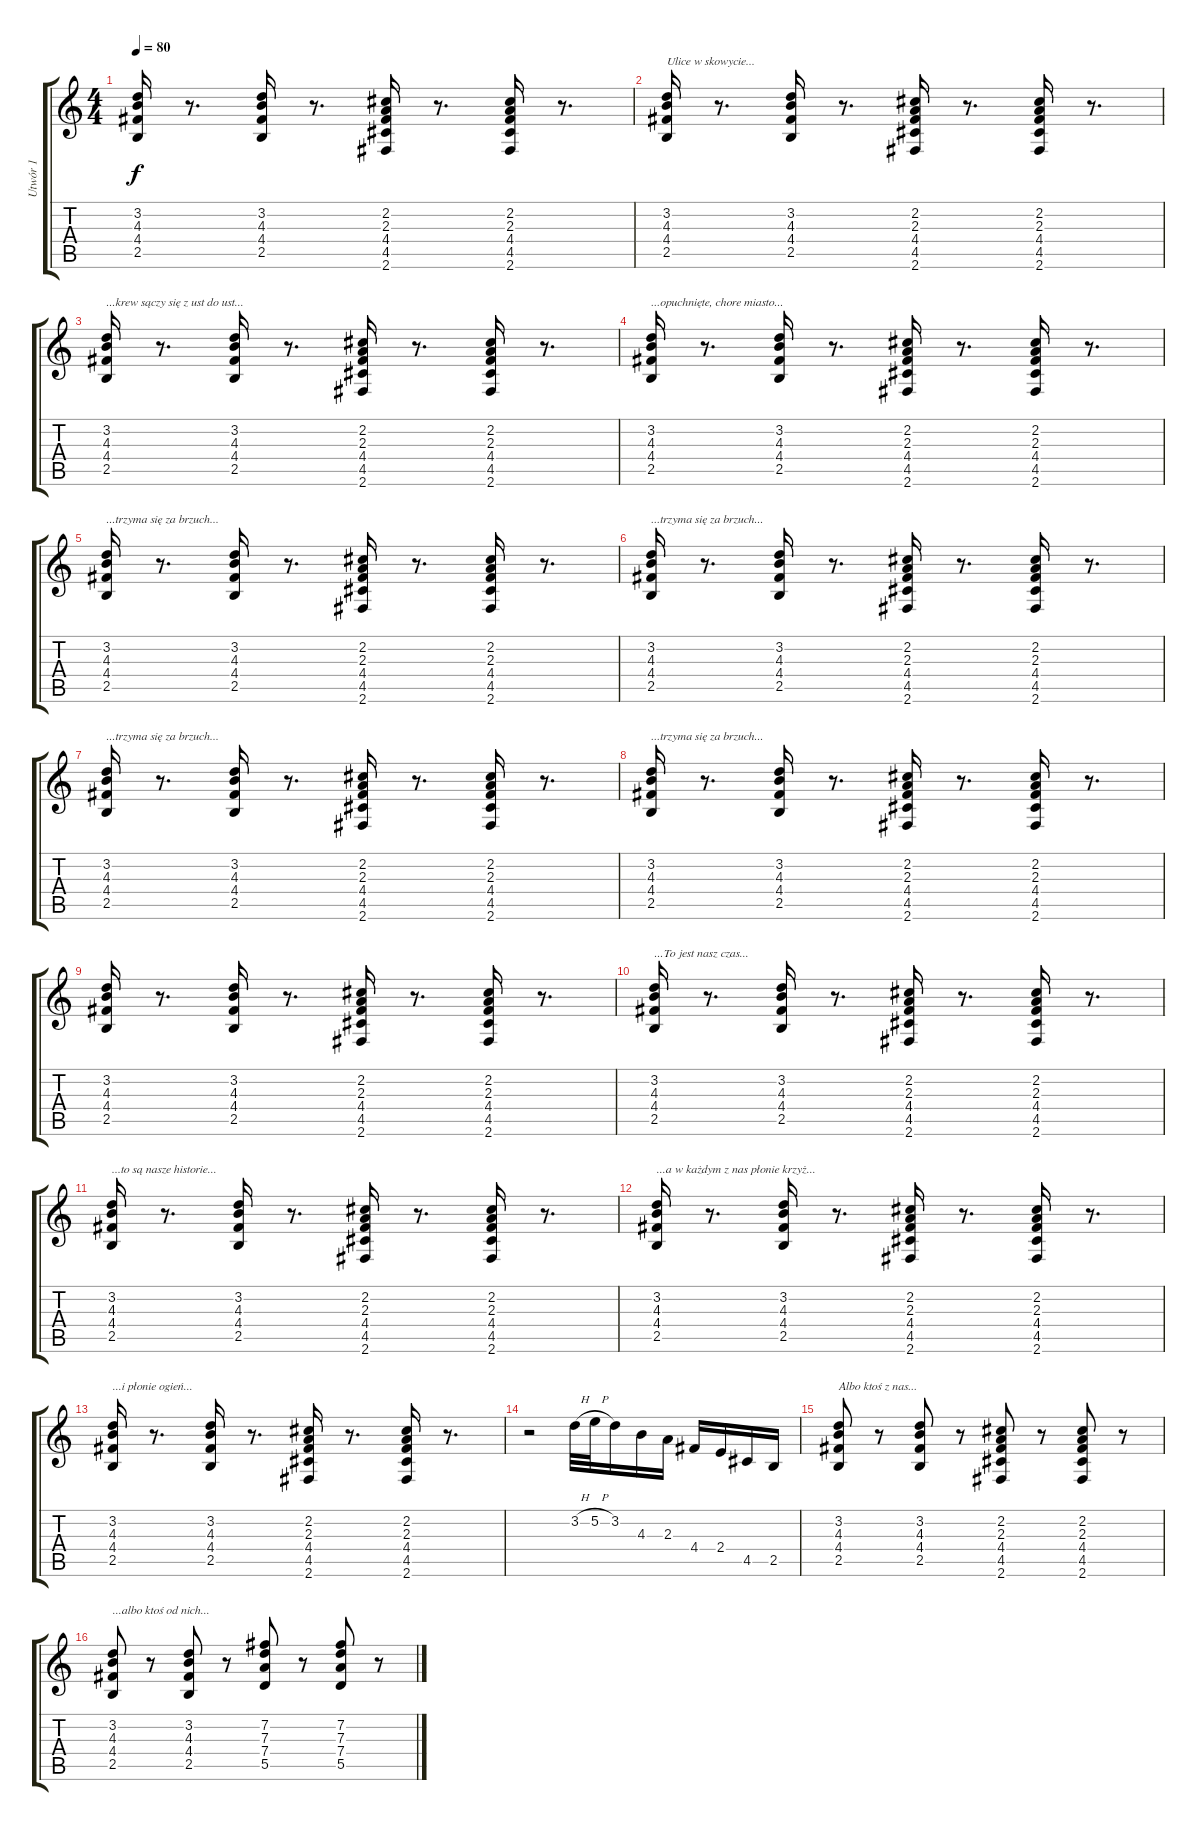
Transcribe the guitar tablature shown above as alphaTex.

\track ("Utwór 1" "Utwór 1") {instrument distortionguitar}
\staff {score tabs}
\tuning (E4 B3 G3 D3 A2 E2) {hide}
\ts (4 4)
\tempo 80
\clef g2
\ks c
(3.2 4.3 4.4 2.5).16{dy f} r.8{d} (3.2 4.3 4.4 2.5).16 r.8{d} (2.2 2.3 4.4 4.5 2.6).16 r.8{d} (2.2 2.3 4.4 4.5 2.6).16 r.8{d} |
(3.2 4.3 4.4 2.5).16{txt "Ulice w skowycie..."} r.8{d} (3.2 4.3 4.4 2.5).16 r.8{d} (2.2 2.3 4.4 4.5 2.6).16 r.8{d} (2.2 2.3 4.4 4.5 2.6).16 r.8{d} |
(3.2 4.3 4.4 2.5).16{txt "...krew sączy się z ust do ust..."} r.8{d} (3.2 4.3 4.4 2.5).16 r.8{d} (2.2 2.3 4.4 4.5 2.6).16 r.8{d} (2.2 2.3 4.4 4.5 2.6).16 r.8{d} |
(3.2 4.3 4.4 2.5).16{txt "...opuchnięte, chore miasto..."} r.8{d} (3.2 4.3 4.4 2.5).16 r.8{d} (2.2 2.3 4.4 4.5 2.6).16 r.8{d} (2.2 2.3 4.4 4.5 2.6).16 r.8{d} |
(3.2 4.3 4.4 2.5).16{txt "...trzyma się za brzuch..."} r.8{d} (3.2 4.3 4.4 2.5).16 r.8{d} (2.2 2.3 4.4 4.5 2.6).16 r.8{d} (2.2 2.3 4.4 4.5 2.6).16 r.8{d} |
(3.2 4.3 4.4 2.5).16{txt "...trzyma się za brzuch..."} r.8{d} (3.2 4.3 4.4 2.5).16 r.8{d} (2.2 2.3 4.4 4.5 2.6).16 r.8{d} (2.2 2.3 4.4 4.5 2.6).16 r.8{d} |
(3.2 4.3 4.4 2.5).16{txt "...trzyma się za brzuch..."} r.8{d} (3.2 4.3 4.4 2.5).16 r.8{d} (2.2 2.3 4.4 4.5 2.6).16 r.8{d} (2.2 2.3 4.4 4.5 2.6).16 r.8{d} |
(3.2 4.3 4.4 2.5).16{txt "...trzyma się za brzuch..."} r.8{d} (3.2 4.3 4.4 2.5).16 r.8{d} (2.2 2.3 4.4 4.5 2.6).16 r.8{d} (2.2 2.3 4.4 4.5 2.6).16 r.8{d} |
(3.2 4.3 4.4 2.5).16 r.8{d} (3.2 4.3 4.4 2.5).16 r.8{d} (2.2 2.3 4.4 4.5 2.6).16 r.8{d} (2.2 2.3 4.4 4.5 2.6).16 r.8{d} |
(3.2 4.3 4.4 2.5).16{txt "...To jest nasz czas... "} r.8{d} (3.2 4.3 4.4 2.5).16 r.8{d} (2.2 2.3 4.4 4.5 2.6).16 r.8{d} (2.2 2.3 4.4 4.5 2.6).16 r.8{d} |
(3.2 4.3 4.4 2.5).16{txt "...to są nasze historie..."} r.8{d} (3.2 4.3 4.4 2.5).16 r.8{d} (2.2 2.3 4.4 4.5 2.6).16 r.8{d} (2.2 2.3 4.4 4.5 2.6).16 r.8{d} |
(3.2 4.3 4.4 2.5).16{txt "...a w każdym z nas płonie krzyż..."} r.8{d} (3.2 4.3 4.4 2.5).16 r.8{d} (2.2 2.3 4.4 4.5 2.6).16 r.8{d} (2.2 2.3 4.4 4.5 2.6).16 r.8{d} |
(3.2 4.3 4.4 2.5).16{txt "...i płonie ogień..."} r.8{d} (3.2 4.3 4.4 2.5).16 r.8{d} (2.2 2.3 4.4 4.5 2.6).16 r.8{d} (2.2 2.3 4.4 4.5 2.6).16 r.8{d} |
r.2 3.2{h}.32 5.2{h}.32 3.2.16 4.3.16 2.3.16 4.4.16 2.4.16 4.5.16 2.5.16 |
(3.2 4.3 4.4 2.5).8{txt "Albo ktoś z nas..."} r.8 (3.2 4.3 4.4 2.5).8 r.8 (2.2 2.3 4.4 4.5 2.6).8 r.8 (2.2 2.3 4.4 4.5 2.6).8 r.8 |
(3.2 4.3 4.4 2.5).8{txt "...albo ktoś od nich..."} r.8 (3.2 4.3 4.4 2.5).8 r.8 (7.2 7.3 7.4 5.5).8 r.8 (7.2 7.3 7.4 5.5).8 r.8
